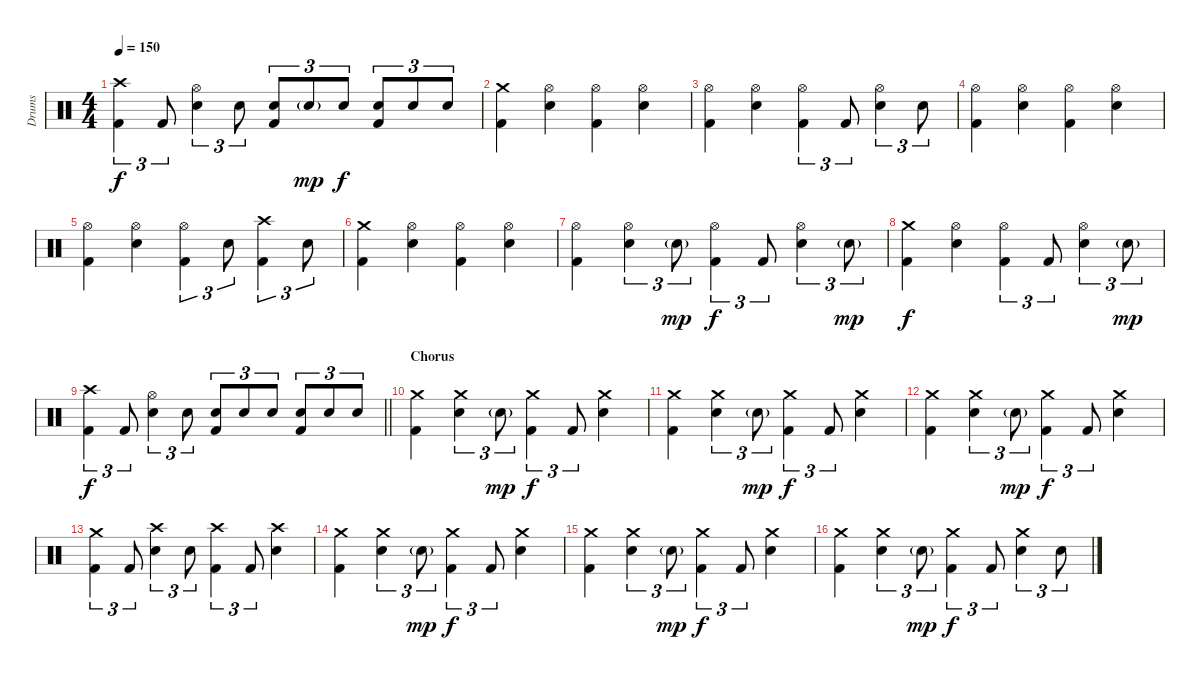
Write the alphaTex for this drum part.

\track ("Drums" "Drums") {instrument percussion}
\staff {score}
\articulation defaults
\ts (4 4)
\tempo 150
\clef neutral
\ks c
("Crash high (hit)" "Kick (hit) 2").4{tu (3 2) dy f} "Kick (hit) 2".8{tu (3 2)} ("Hi-Hat (open)" "Electric Snare (hit)").4{tu (3 2)} "Electric Snare (hit)".8{tu (3 2)} ("Electric Snare (hit)" "Kick (hit) 2").8{tu (3 2)} "Electric Snare (hit)"{g}.8{tu (3 2) dy mp} "Electric Snare (hit)".8{tu (3 2) dy f} ("Electric Snare (hit)" "Kick (hit) 2").8{tu (3 2)} "Electric Snare (hit)".8{tu (3 2)} "Electric Snare (hit)".8{tu (3 2)} |
("Crash medium (hit)" "Kick (hit) 2").4 ("Hi-Hat (open)" "Electric Snare (hit)").4 ("Hi-Hat (open)" "Kick (hit) 2").4 ("Hi-Hat (open)" "Electric Snare (hit)").4 |
("Hi-Hat (open)" "Kick (hit) 2").4 ("Hi-Hat (open)" "Electric Snare (hit)").4 ("Hi-Hat (open)" "Kick (hit) 2").4{tu (3 2)} "Kick (hit) 2".8{tu (3 2)} ("Hi-Hat (open)" "Electric Snare (hit)").4{tu (3 2)} "Electric Snare (hit)".8{tu (3 2)} |
("Hi-Hat (open)" "Kick (hit) 2").4 ("Hi-Hat (open)" "Electric Snare (hit)").4 ("Hi-Hat (open)" "Kick (hit) 2").4 ("Hi-Hat (open)" "Electric Snare (hit)").4 |
("Hi-Hat (open)" "Kick (hit) 2").4 ("Hi-Hat (open)" "Electric Snare (hit)").4 ("Hi-Hat (open)" "Kick (hit) 2").4{tu (3 2)} "Electric Snare (hit)".8{tu (3 2)} ("Crash high (hit)" "Kick (hit) 2").4{tu (3 2)} "Electric Snare (hit)".8{tu (3 2)} |
("Crash medium (hit)" "Kick (hit) 2").4 ("Hi-Hat (open)" "Electric Snare (hit)").4 ("Hi-Hat (open)" "Kick (hit) 2").4 ("Hi-Hat (open)" "Electric Snare (hit)").4 |
("Hi-Hat (open)" "Kick (hit) 2").4 ("Hi-Hat (open)" "Electric Snare (hit)").4{tu (3 2)} "Electric Snare (hit)"{g}.8{tu (3 2) dy mp} ("Hi-Hat (open)" "Kick (hit) 2").4{tu (3 2) dy f} "Kick (hit) 2".8{tu (3 2)} ("Hi-Hat (open)" "Electric Snare (hit)").4{tu (3 2)} "Electric Snare (hit)"{g}.8{tu (3 2) dy mp} |
("Crash medium (hit)" "Kick (hit) 2").4{dy f} ("Hi-Hat (open)" "Electric Snare (hit)").4 ("Hi-Hat (open)" "Kick (hit) 2").4{tu (3 2)} "Kick (hit) 2".8{tu (3 2)} ("Hi-Hat (open)" "Electric Snare (hit)").4{tu (3 2)} "Electric Snare (hit)"{g}.8{tu (3 2) dy mp} |
\barLineRight lightlight
("Crash high (hit)" "Kick (hit) 2").4{tu (3 2) dy f} "Kick (hit) 2".8{tu (3 2)} ("Hi-Hat (open)" "Electric Snare (hit)").4{tu (3 2)} "Electric Snare (hit)".8{tu (3 2)} ("Electric Snare (hit)" "Kick (hit) 2").8{tu (3 2)} "Electric Snare (hit)".8{tu (3 2)} "Electric Snare (hit)".8{tu (3 2)} ("Electric Snare (hit)" "Kick (hit) 2").8{tu (3 2)} "Electric Snare (hit)".8{tu (3 2)} "Electric Snare (hit)".8{tu (3 2)} |
\section ("" "Chorus")
("Crash medium (hit)" "Kick (hit) 2").4 ("Crash medium (hit)" "Electric Snare (hit)").4{tu (3 2)} "Electric Snare (hit)"{g}.8{tu (3 2) dy mp} ("Crash medium (hit)" "Kick (hit) 2").4{tu (3 2) dy f} "Kick (hit) 2".8{tu (3 2)} ("Crash medium (hit)" "Electric Snare (hit)").4 |
("Crash medium (hit)" "Kick (hit) 2").4 ("Crash medium (hit)" "Electric Snare (hit)").4{tu (3 2)} "Electric Snare (hit)"{g}.8{tu (3 2) dy mp} ("Crash medium (hit)" "Kick (hit) 2").4{tu (3 2) dy f} "Kick (hit) 2".8{tu (3 2)} ("Crash medium (hit)" "Electric Snare (hit)").4 |
("Crash medium (hit)" "Kick (hit) 2").4 ("Crash medium (hit)" "Electric Snare (hit)").4{tu (3 2)} "Electric Snare (hit)"{g}.8{tu (3 2) dy mp} ("Crash medium (hit)" "Kick (hit) 2").4{tu (3 2) dy f} "Kick (hit) 2".8{tu (3 2)} ("Crash medium (hit)" "Electric Snare (hit)").4 |
("Crash medium (hit)" "Kick (hit) 2").4{tu (3 2)} "Kick (hit) 2".8{tu (3 2)} ("Crash high (hit)" "Electric Snare (hit)").4{tu (3 2)} "Electric Snare (hit)".8{tu (3 2)} ("Crash high (hit)" "Kick (hit) 2").4{tu (3 2)} "Kick (hit) 2".8{tu (3 2)} ("Crash high (hit)" "Electric Snare (hit)").4 |
("Crash medium (hit)" "Kick (hit) 2").4 ("Crash medium (hit)" "Electric Snare (hit)").4{tu (3 2)} "Electric Snare (hit)"{g}.8{tu (3 2) dy mp} ("Crash medium (hit)" "Kick (hit) 2").4{tu (3 2) dy f} "Kick (hit) 2".8{tu (3 2)} ("Crash medium (hit)" "Electric Snare (hit)").4 |
("Crash medium (hit)" "Kick (hit) 2").4 ("Crash medium (hit)" "Electric Snare (hit)").4{tu (3 2)} "Electric Snare (hit)"{g}.8{tu (3 2) dy mp} ("Crash medium (hit)" "Kick (hit) 2").4{tu (3 2) dy f} "Kick (hit) 2".8{tu (3 2)} ("Crash medium (hit)" "Electric Snare (hit)").4 |
("Crash medium (hit)" "Kick (hit) 2").4 ("Crash medium (hit)" "Electric Snare (hit)").4{tu (3 2)} "Electric Snare (hit)"{g}.8{tu (3 2) dy mp} ("Crash medium (hit)" "Kick (hit) 2").4{tu (3 2) dy f} "Kick (hit) 2".8{tu (3 2)} ("Crash medium (hit)" "Electric Snare (hit)").4{tu (3 2)} "Electric Snare (hit)".8{tu (3 2)}
